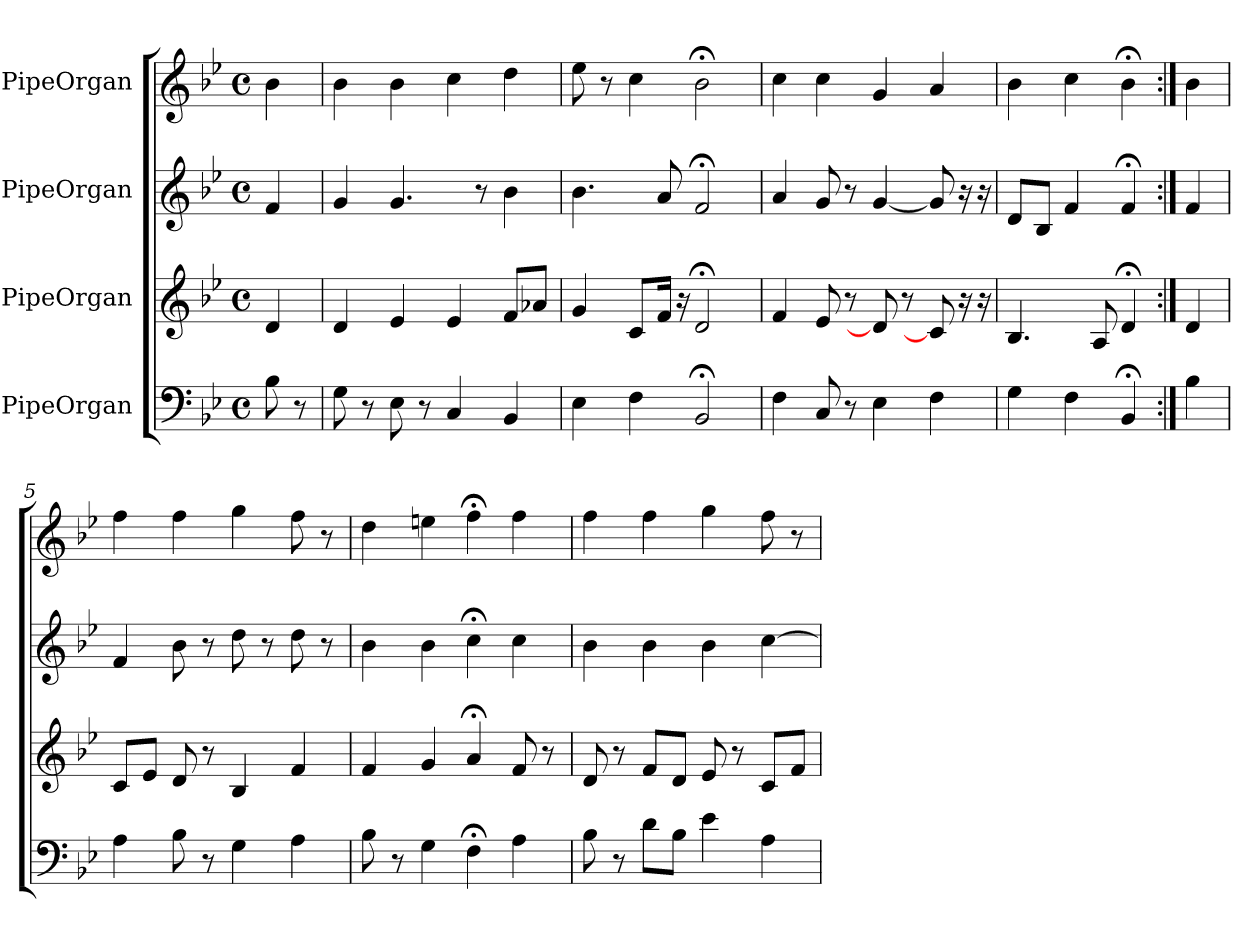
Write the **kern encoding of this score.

**kern	**kern	**kern	**kern
*part4	*part3	*part2	*part1
*staff4	*staff3	*staff2	*staff1
*I"PipeOrgan	*I"PipeOrgan	*I"PipeOrgan	*I"PipeOrgan
*k[b-e-]	*k[b-e-]	*k[b-e-]	*k[b-e-]
*B-:	*B-:	*B-:	*B-:
*M4/4	*M4/4	*M4/4	*M4/4
*met(c)	*met(c)	*met(c)	*met(c)
*MM60	*MM60	*MM60	*MM60
=	=	=	=
8B-	4d	4f	4b-
8r	.	.	.
=1	=1	=1	=1
8G	4d	4g	4b-
8r	.	.	.
8E-	4e-	4.g	4b-
8r	.	.	.
4C	4e-	.	4cc
.	.	8r	.
4BB-	8fL	4b-	4dd
.	8a-XJ	.	.
=2	=2	=2	=2
4E-	4g	4.b-	8ee-
.	.	.	8r
4F	8cL	.	4cc
.	16fJk	8a	.
.	16r	.	.
2BB-;<	2d;<	2f;<	2b-;<
=3	=3	=3	=3
4F	4f	4a	4cc
8C	8e-	8g	4cc
8r	8r	8r	.
4E-	8d]	[4g	4g
.	8r	.	.
4F	8c]	8g]	4a
.	16r	16r	.
.	16r	16r	.
=4	=4	=4	=4
4G	4.B-	8dL	4b-
.	.	8B-J	.
4F	.	4f	4cc
.	8A	.	.
4BB-;<	4d;<	4f;<	4b-;<
=:|!	=:|!	=:|!	=:|!
4B-	4d	4f	4b-
=5	=5	=5	=5
4A	8cL	4f	4ff
.	8e-J	.	.
8B-	8d	8b-	4ff
8r	8r	8r	.
4G	4B-	8dd	4gg
.	.	8r	.
4A	4f	8dd	8ff
.	.	8r	8r
=6	=6	=6	=6
8B-	4f	4b-	4dd
8r	.	.	.
4G	4g	4b-	4een
4F;<	4a;<	4cc;<	4ff;<
4A	8f	4cc	4ff
.	8r	.	.
=7	=7	=7	=7
8B-	8d	4b-	4ff
8r	8r	.	.
8dL	8fL	4b-	4ff
8B-J	8dJ	.	.
4e-	8e-	4b-	4gg
.	8r	.	.
4A	8cL	[4cc	8ff
.	8fJ	.	8r
=	=	=	=
*-	*-	*-	*-
